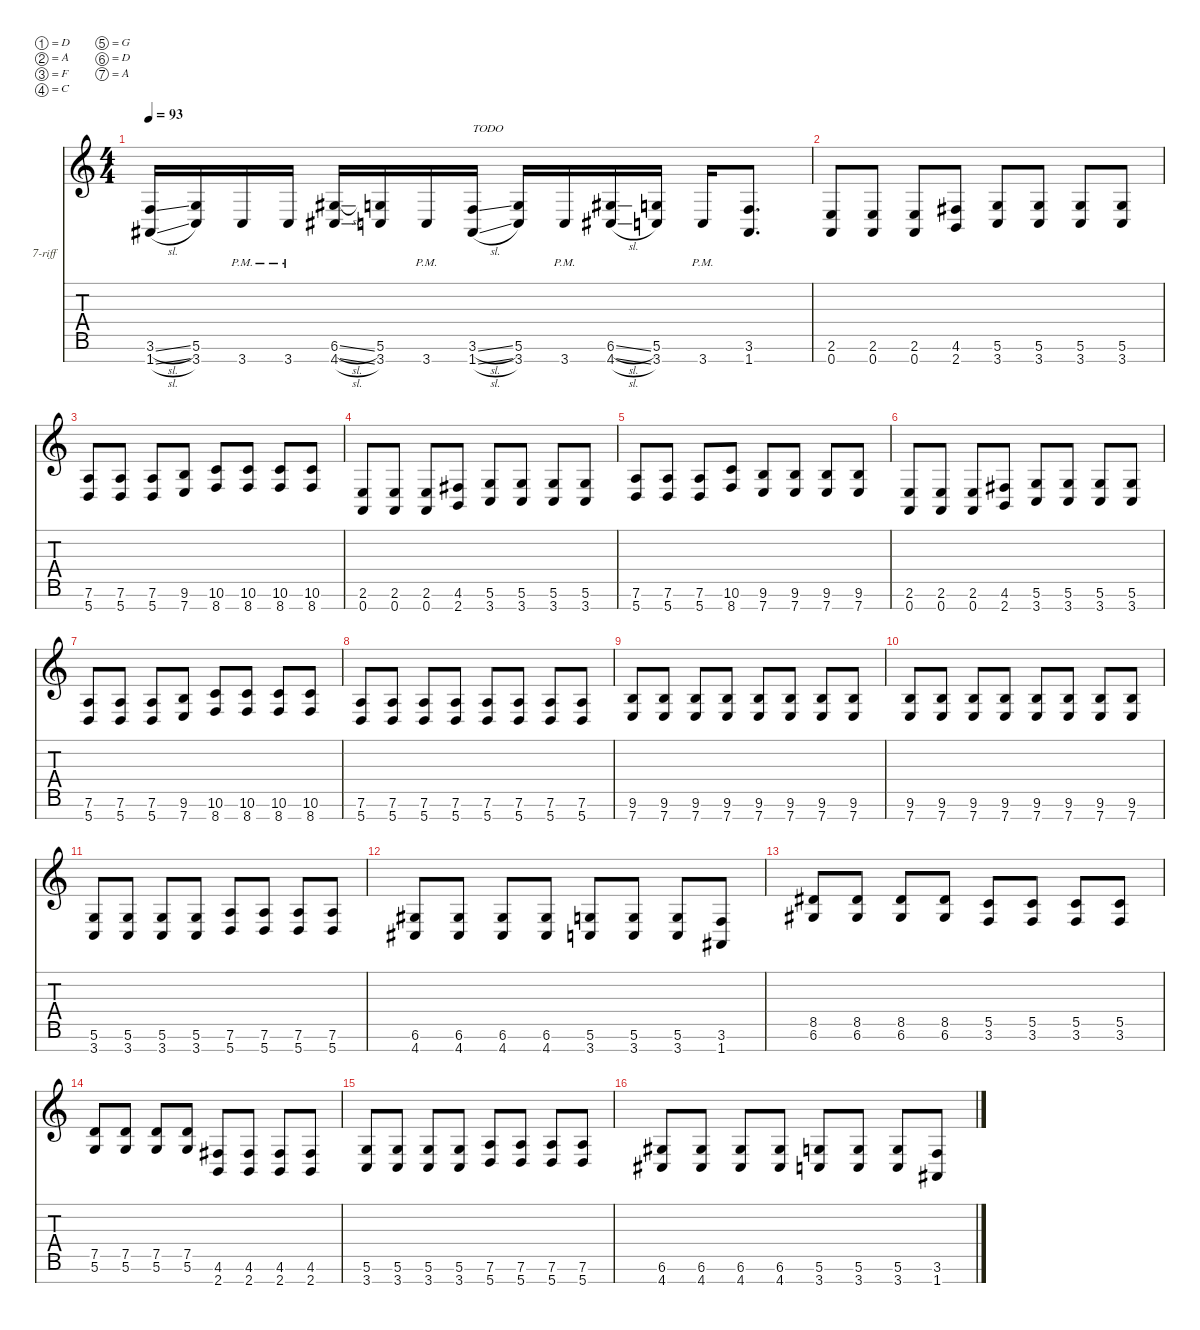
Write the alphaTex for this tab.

\defaultSystemsLayout 2
\hideDynamics
\bracketExtendMode nobrackets
\firstSystemTrackNameOrientation horizontal
\otherSystemsTrackNameOrientation horizontal
\track ("7-riff" "7-riff") {solo instrument distortionguitar}
\staff {score tabs}
\tuning (D4 A3 F3 C3 G2 D2 A1)
\ts (4 4)
\scale
1.03043
\tempo 93
\accidentals auto
\clef g2
\ottava regular
\simile none
\ks c
(3.6{sl} 1.7{sl acc #}).16{dy f beam Up} (5.6 3.7).16{beam Up} 3.7{pm}.16{beam Up} 3.7{pm}.16{beam Up} (4.7{sl acc #} 6.6{sl acc #}).16{beam Up} (3.7 5.6).16{beam Up} 3.7{pm}.16{beam Up} (3.6{sl} 1.7{sl acc #}).16{txt "TODO" beam Up} (5.6 3.7).16{beam Up} 3.7{pm}.16{beam Up} (6.6{sl acc #} 4.7{sl acc #}).16{beam Up} (5.6 3.7).16{beam Up} 3.7{pm}.16{beam Up} (3.6 1.7{acc #}).8{d beam Up} |
\scale
0.969568 (2.6 0.7).8{beam Up} (2.6 0.7).8{beam Up} (2.6 0.7).8{beam Up} (4.6{acc #} 2.7).8{beam Up} (5.6 3.7).8{beam Up} (5.6 3.7).8{beam Up} (5.6 3.7).8{beam Up} (5.6 3.7).8{beam Up} |
\scale
1.03043 (7.6 5.7).8{beam Up} (7.6 5.7).8{beam Up} (7.6 5.7).8{beam Up} (7.7 9.6).8{beam Up} (8.7 10.6).8{beam Up} (8.7 10.6).8{beam Up} (8.7 10.6).8{beam Up} (8.7 10.6).8{beam Up} |
\scale
0.969568 (2.6 0.7).8{beam Up} (2.6 0.7).8{beam Up} (2.6 0.7).8{beam Up} (4.6{acc #} 2.7).8{beam Up} (5.6 3.7).8{beam Up} (5.6 3.7).8{beam Up} (5.6 3.7).8{beam Up} (5.6 3.7).8{beam Up} |
\scale
1.03043 (7.6 5.7).8{beam Up} (7.6 5.7).8{beam Up} (7.6 5.7).8{beam Up} (8.7 10.6).8{beam Up} (7.7 9.6).8{beam Up} (7.7 9.6).8{beam Up} (7.7 9.6).8{beam Up} (7.7 9.6).8{beam Up} |
\scale
0.969568 (2.6 0.7).8{beam Up} (2.6 0.7).8{beam Up} (2.6 0.7).8{beam Up} (4.6{acc #} 2.7).8{beam Up} (3.7 5.6).8{beam Up} (3.7 5.6).8{beam Up} (3.7 5.6).8{beam Up} (3.7 5.6).8{beam Up} |
\scale
1.03043 (7.6 5.7).8{beam Up} (7.6 5.7).8{beam Up} (7.6 5.7).8{beam Up} (9.6 7.7).8{beam Up} (10.6 8.7).8{beam Up} (10.6 8.7).8{beam Up} (10.6 8.7).8{beam Up} (10.6 8.7).8{beam Up} |
\scale
0.969568 (7.6 5.7).8{beam Up} (7.6 5.7).8{beam Up} (7.6 5.7).8{beam Up} (7.6 5.7).8{beam Up} (7.6 5.7).8{beam Up} (7.6 5.7).8{beam Up} (7.6 5.7).8{beam Up} (7.6 5.7).8{beam Up} |
\scale
1.03043 (7.7 9.6).8{beam Up} (7.7 9.6).8{beam Up} (7.7 9.6).8{beam Up} (7.7 9.6).8{beam Up} (7.7 9.6).8{beam Up} (7.7 9.6).8{beam Up} (7.7 9.6).8{beam Up} (7.7 9.6).8{beam Up} |
\scale
1.03043 (7.7 9.6).8{beam Up} (7.7 9.6).8{beam Up} (7.7 9.6).8{beam Up} (7.7 9.6).8{beam Up} (7.7 9.6).8{beam Up} (7.7 9.6).8{beam Up} (7.7 9.6).8{beam Up} (7.7 9.6).8{beam Up} |
\scale
1.04096 (5.6 3.7).8{beam Up} (5.6 3.7).8{beam Up} (5.6 3.7).8{beam Up} (5.6 3.7).8{beam Up} (7.6 5.7).8{beam Up} (7.6 5.7).8{beam Up} (7.6 5.7).8{beam Up} (7.6 5.7).8{beam Up} |
\scale
0.959042 (6.6{acc #} 4.7{acc #}).8{beam Up} (6.6{acc #} 4.7{acc #}).8{beam Up} (6.6{acc #} 4.7{acc #}).8{beam Up} (6.6{acc #} 4.7{acc #}).8{beam Up} (5.6 3.7).8{beam Up} (5.6 3.7).8{beam Up} (5.6 3.7).8{beam Up} (3.6 1.7{acc #}).8{beam Up} |
\scale
1.02122 (8.5{acc #} 6.6{acc #}).8{beam Up} (8.5{acc #} 6.6{acc #}).8{beam Up} (8.5{acc #} 6.6{acc #}).8{beam Up} (8.5{acc #} 6.6{acc #}).8{beam Up} (3.6 5.5).8{beam Up} (3.6 5.5).8{beam Up} (3.6 5.5).8{beam Up} (3.6 5.5).8{beam Up} |
\scale
0.978779 (5.6 7.5).8{beam Up} (5.6 7.5).8{beam Up} (5.6 7.5).8{beam Up} (5.6 7.5).8{beam Up} (2.7 4.6{acc #}).8{beam Up} (2.7 4.6{acc #}).8{beam Up} (2.7 4.6{acc #}).8{beam Up} (2.7 4.6{acc #}).8{beam Up} |
\scale
1.04096 (5.6 3.7).8{beam Up} (5.6 3.7).8{beam Up} (5.6 3.7).8{beam Up} (5.6 3.7).8{beam Up} (7.6 5.7).8{beam Up} (7.6 5.7).8{beam Up} (7.6 5.7).8{beam Up} (7.6 5.7).8{beam Up} |
\scale
0.959042 (6.6{acc #} 4.7{acc #}).8{beam Up} (6.6{acc #} 4.7{acc #}).8{beam Up} (6.6{acc #} 4.7{acc #}).8{beam Up} (6.6{acc #} 4.7{acc #}).8{beam Up} (5.6 3.7).8{beam Up} (5.6 3.7).8{beam Up} (5.6 3.7).8{beam Up} (3.6 1.7{acc #}).8{beam Up}
